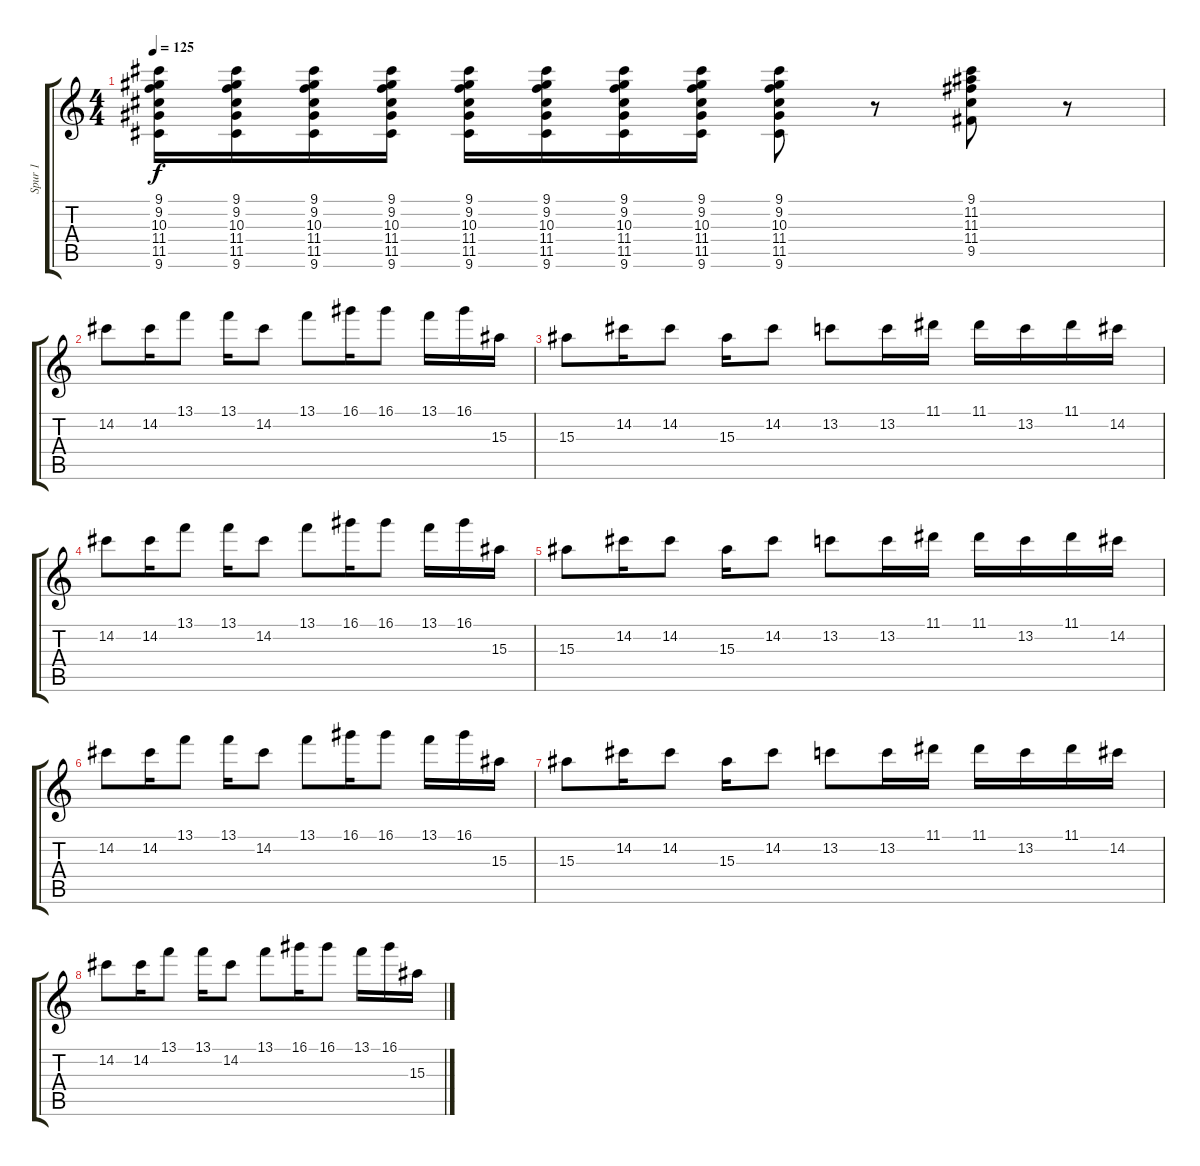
\track ("Spur 1" "Spur 1") {instrument distortionguitar}
\staff {score tabs}
\tuning (E4 B3 G3 D3 A2 E2) {hide}
\ts (4 4)
\tempo 125
\clef g2
\ks c
(9.1 9.2 10.3 11.4 11.5 9.6).16{dy f} (9.1 9.2 10.3 11.4 11.5 9.6).16 (9.1 9.2 10.3 11.4 11.5 9.6).16 (9.1 9.2 10.3 11.4 11.5 9.6).16 (9.1 9.2 10.3 11.4 11.5 9.6).16 (9.1 9.2 10.3 11.4 11.5 9.6).16 (9.1 9.2 10.3 11.4 11.5 9.6).16 (9.1 9.2 10.3 11.4 11.5 9.6).16 (9.1 9.2 10.3 11.4 11.5 9.6).8 r.8 (9.1 11.2 11.3 11.4 9.5).8 r.8 |
14.2.8 14.2.16 13.1.8 13.1.16 14.2.8 13.1.8 16.1.16 16.1.8 13.1.16 16.1.16 15.3.16 |
15.3.8 14.2.16 14.2.8 15.3.16 14.2.8 13.2.8 13.2.16 11.1.16 11.1.16 13.2.16 11.1.16 14.2.16 |
14.2.8 14.2.16 13.1.8 13.1.16 14.2.8 13.1.8 16.1.16 16.1.8 13.1.16 16.1.16 15.3.16 |
15.3.8 14.2.16 14.2.8 15.3.16 14.2.8 13.2.8 13.2.16 11.1.16 11.1.16 13.2.16 11.1.16 14.2.16 |
14.2.8 14.2.16 13.1.8 13.1.16 14.2.8 13.1.8 16.1.16 16.1.8 13.1.16 16.1.16 15.3.16 |
15.3.8 14.2.16 14.2.8 15.3.16 14.2.8 13.2.8 13.2.16 11.1.16 11.1.16 13.2.16 11.1.16 14.2.16 |
14.2.8 14.2.16 13.1.8 13.1.16 14.2.8 13.1.8 16.1.16 16.1.8 13.1.16 16.1.16 15.3.16
